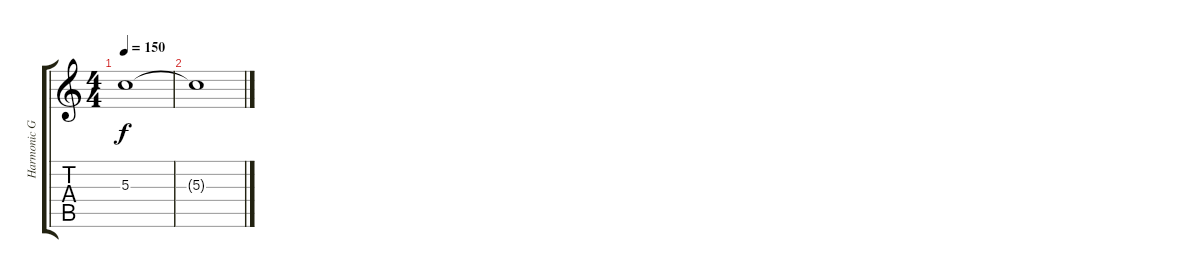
\track ("Harmonic Guitar" "Harmonic G") {instrument distortionguitar}
\staff {score tabs}
\tuning (E4 B3 G3 D3 A2 D2) {hide}
\ts (4 4)
\tempo 150
\clef g2
\ks c
5.3{t}.1{dy f} |
5.3{t}.1
